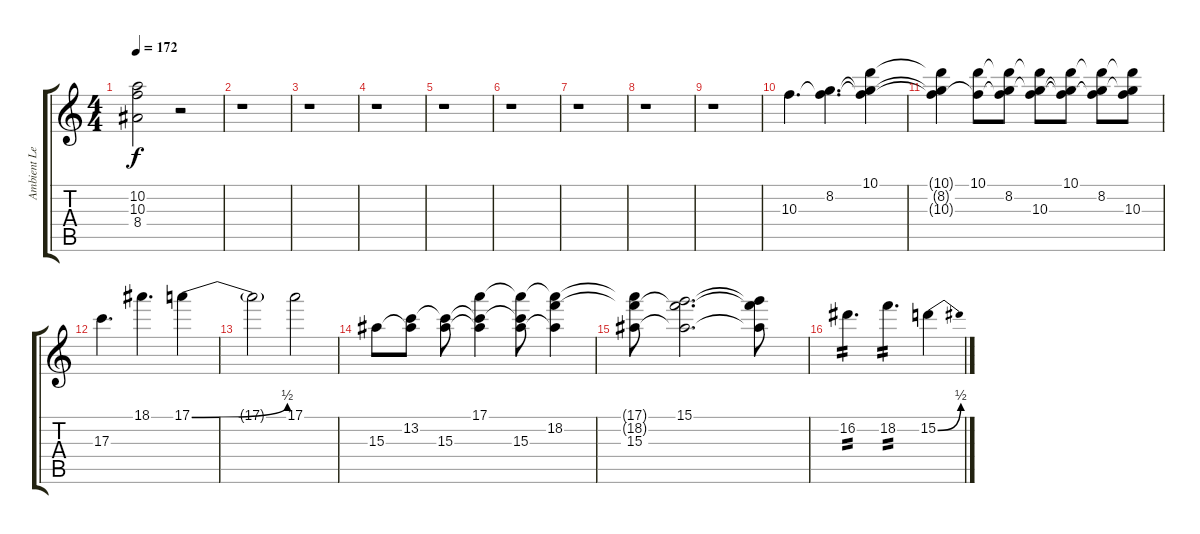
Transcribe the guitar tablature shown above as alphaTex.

\track ("Ambient Lead Guitar" "Ambient Le") {instrument distortionguitar}
\staff {score tabs}
\tuning (E4 B3 G3 D3 A2 D2) {hide}
\ts (4 4)
\tempo 172
\clef g2
\ks c
(10.2 10.3 8.4).2{dy f} r.2 |
r.1 |
r.1 |
r.1 |
r.1 |
r.1 |
r.1 |
r.1 |
r.1 |
10.3.4{d} (8.2 10.3{t}).4{d} (10.1 8.2{t} 10.3{t}).4 |
(10.1{t} 8.2{t} 10.3{t}).4 (10.1 10.3{t}).8 (10.1{t} 8.2 10.3{t}).8 (10.1{t} 8.2{t} 10.3).8 (10.1 8.2{t} 10.3{t}).8 (10.1{t} 8.2 10.3{t}).8 (10.1{t} 8.2{t} 10.3).8 |
17.3.4{d} 18.1.4{d} 17.1{be (bend 0 0 60 2)}.4 |
17.1{t}.2 17.1.2 |
15.3.8 (13.2 15.3{t}).8 (13.2{t} 15.3).8 (17.1 13.2{t} 15.3{t}).4 (17.1{t} 13.2{t} 15.3).8 (17.1{t} 18.2 15.3{t}).4 |
(17.1{t} 18.2{t} 15.3).8 (15.1 18.2{t} 15.3{t}).2{d} (15.1{t} 18.2{t} 15.3{t}).8 |
16.2.4{d tp 2} 18.2.4{d tp 2} 15.2{be (bend 0 0 60 2)}.4
